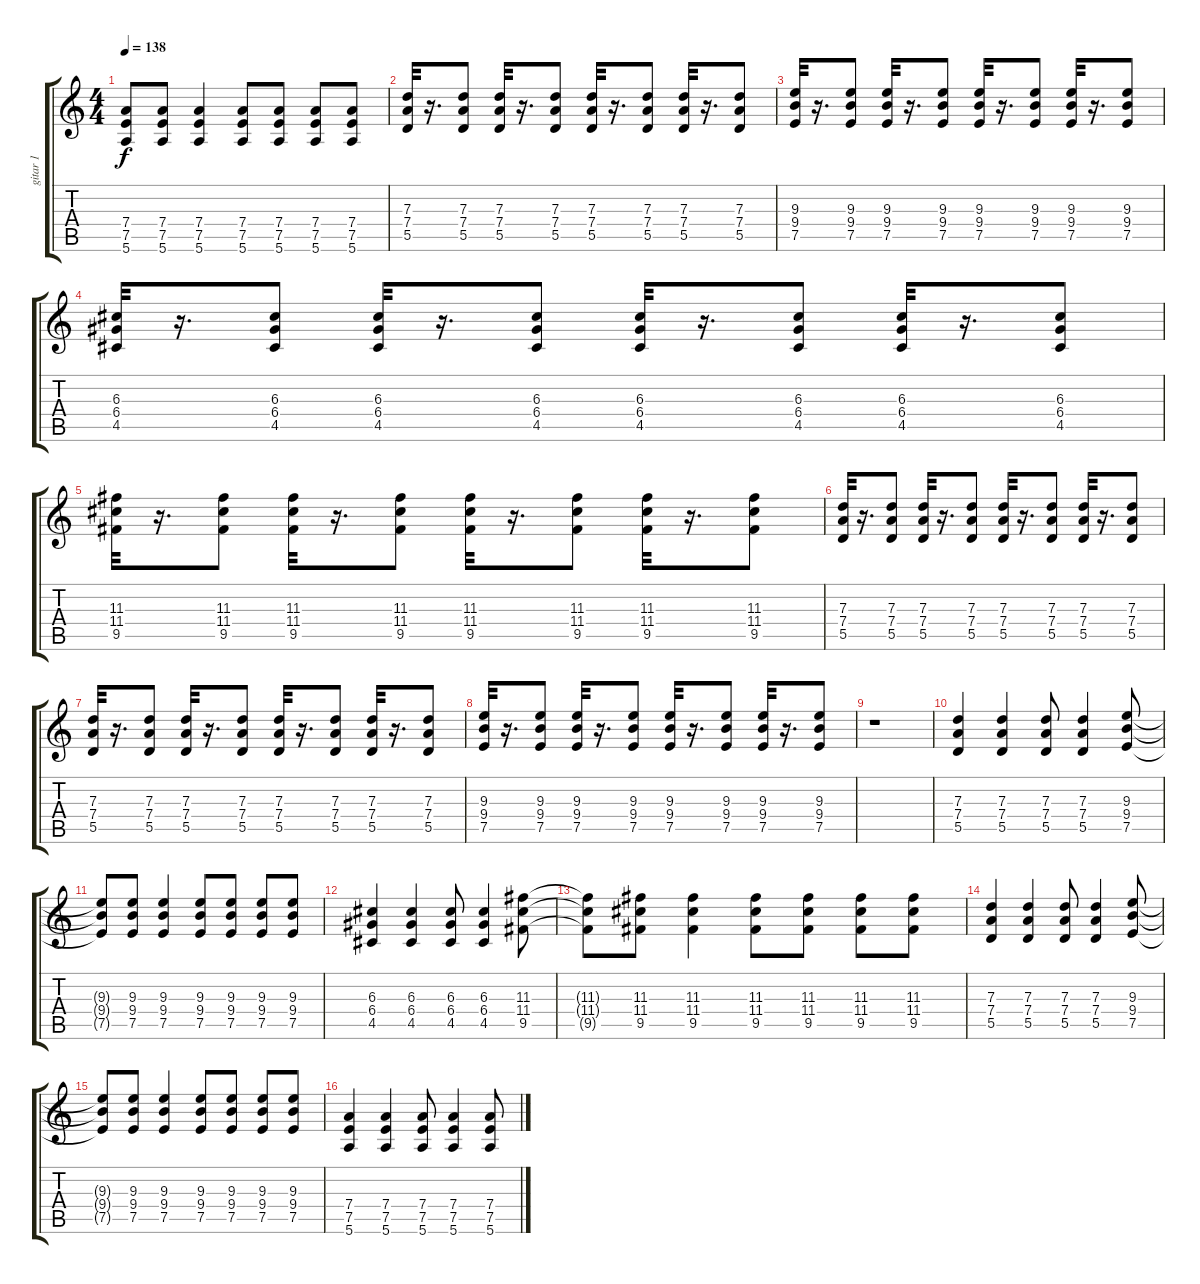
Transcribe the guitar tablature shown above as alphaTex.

\track ("gitar 1" "gitar 1") {instrument acousticguitarsteel}
\staff {score tabs}
\tuning (E4 B3 G3 D3 A2 E2) {hide}
\ts (4 4)
\tempo 138
\clef g2
\ks c
(7.4{t} 7.5{t} 5.6{t}).8{dy f} (7.4 7.5 5.6).8 (7.4 7.5 5.6).4 (7.4 7.5 5.6).8 (7.4 7.5 5.6).8 (7.4 7.5 5.6).8 (7.4 7.5 5.6).8 |
(7.3 7.4 5.5).32 r.16{d} (7.3 7.4 5.5).8 (7.3 7.4 5.5).32 r.16{d} (7.3 7.4 5.5).8 (7.3 7.4 5.5).32 r.16{d} (7.3 7.4 5.5).8 (7.3 7.4 5.5).32 r.16{d} (7.3 7.4 5.5).8 |
(9.3 9.4 7.5).32 r.16{d} (9.3 9.4 7.5).8 (9.3 9.4 7.5).32 r.16{d} (9.3 9.4 7.5).8 (9.3 9.4 7.5).32 r.16{d} (9.3 9.4 7.5).8 (9.3 9.4 7.5).32 r.16{d} (9.3 9.4 7.5).8 |
(6.3 6.4 4.5).32 r.16{d} (6.3 6.4 4.5).8 (6.3 6.4 4.5).32 r.16{d} (6.3 6.4 4.5).8 (6.3 6.4 4.5).32 r.16{d} (6.3 6.4 4.5).8 (6.3 6.4 4.5).32 r.16{d} (6.3 6.4 4.5).8 |
(11.3 11.4 9.5).32 r.16{d} (11.3 11.4 9.5).8 (11.3 11.4 9.5).32 r.16{d} (11.3 11.4 9.5).8 (11.3 11.4 9.5).32 r.16{d} (11.3 11.4 9.5).8 (11.3 11.4 9.5).32 r.16{d} (11.3 11.4 9.5).8 |
(7.3 7.4 5.5).32 r.16{d} (7.3 7.4 5.5).8 (7.3 7.4 5.5).32 r.16{d} (7.3 7.4 5.5).8 (7.3 7.4 5.5).32 r.16{d} (7.3 7.4 5.5).8 (7.3 7.4 5.5).32 r.16{d} (7.3 7.4 5.5).8 |
(7.3 7.4 5.5).32 r.16{d} (7.3 7.4 5.5).8 (7.3 7.4 5.5).32 r.16{d} (7.3 7.4 5.5).8 (7.3 7.4 5.5).32 r.16{d} (7.3 7.4 5.5).8 (7.3 7.4 5.5).32 r.16{d} (7.3 7.4 5.5).8 |
(9.3 9.4 7.5).32 r.16{d} (9.3 9.4 7.5).8 (9.3 9.4 7.5).32 r.16{d} (9.3 9.4 7.5).8 (9.3 9.4 7.5).32 r.16{d} (9.3 9.4 7.5).8 (9.3 9.4 7.5).32 r.16{d} (9.3 9.4 7.5).8 |
r.1 |
(7.3 7.4 5.5).4 (7.3 7.4 5.5).4 (7.3 7.4 5.5).8 (7.3 7.4 5.5).4 (9.3 9.4 7.5).8 |
(9.3{t} 9.4{t} 7.5{t}).8 (9.3 9.4 7.5).8 (9.3 9.4 7.5).4 (9.3 9.4 7.5).8 (9.3 9.4 7.5).8 (9.3 9.4 7.5).8 (9.3 9.4 7.5).8 |
(6.3 6.4 4.5).4 (6.3 6.4 4.5).4 (6.3 6.4 4.5).8 (6.3 6.4 4.5).4 (11.3 11.4 9.5).8 |
(11.3{t} 11.4{t} 9.5{t}).8 (11.3 11.4 9.5).8 (11.3 11.4 9.5).4 (11.3 11.4 9.5).8 (11.3 11.4 9.5).8 (11.3 11.4 9.5).8 (11.3 11.4 9.5).8 |
(7.3 7.4 5.5).4 (7.3 7.4 5.5).4 (7.3 7.4 5.5).8 (7.3 7.4 5.5).4 (9.3 9.4 7.5).8 |
(9.3{t} 9.4{t} 7.5{t}).8 (9.3 9.4 7.5).8 (9.3 9.4 7.5).4 (9.3 9.4 7.5).8 (9.3 9.4 7.5).8 (9.3 9.4 7.5).8 (9.3 9.4 7.5).8 |
(7.4 7.5 5.6).4 (7.4 7.5 5.6).4 (7.4 7.5 5.6).8 (7.4 7.5 5.6).4 (7.4 7.5 5.6).8
